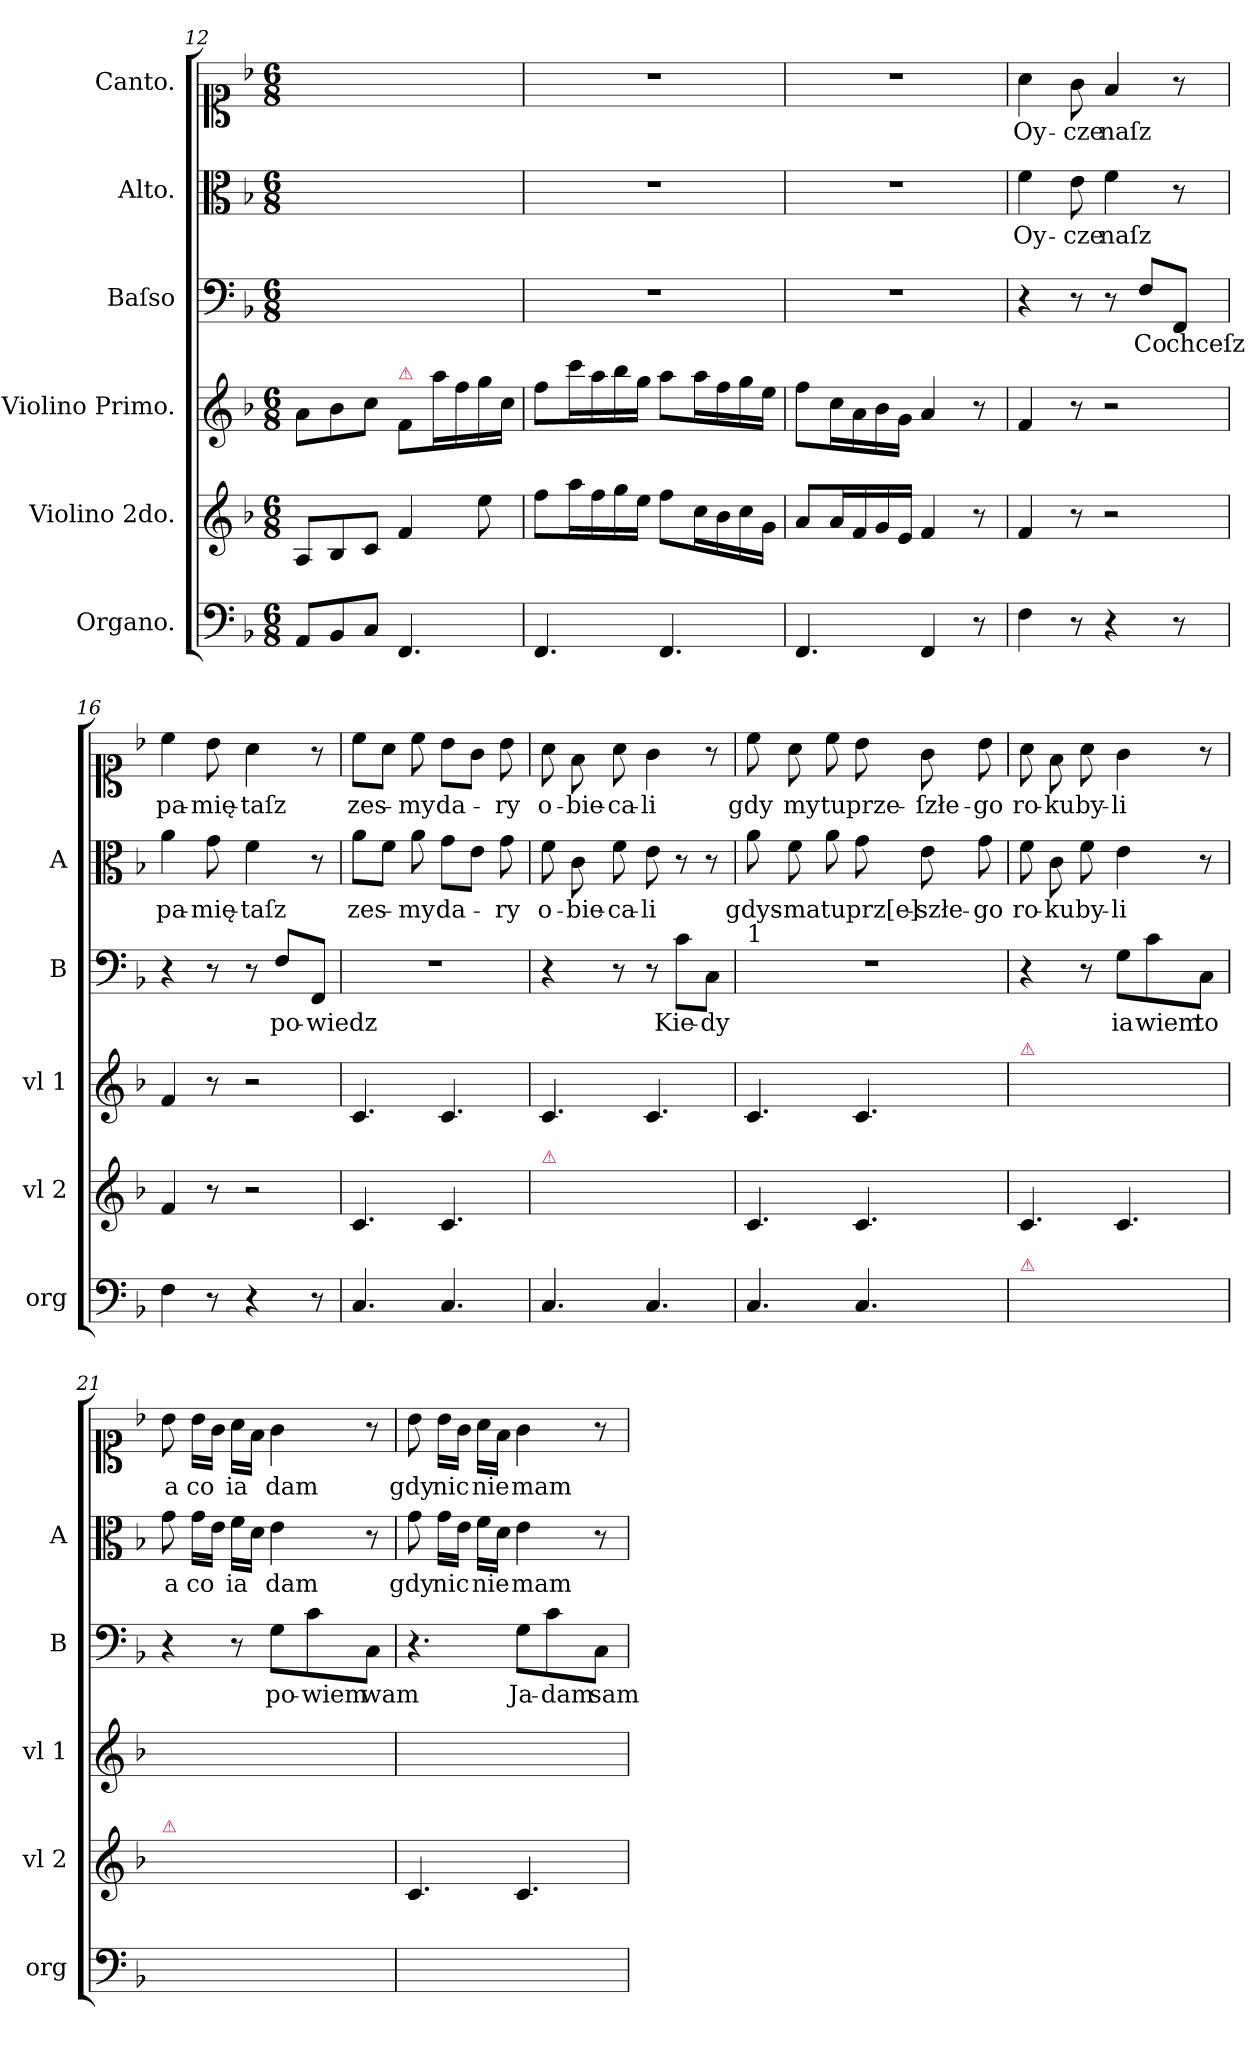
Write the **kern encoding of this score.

**kern	**kern	**kern	**kern	**text	**kern	**text	**kern	**text
*part6	*part5	*part4	*part3	*part3	*part2	*part2	*part1	*part1
*staff6	*staff5	*staff4	*staff3	*staff3	*staff2	*staff2	*staff1	*staff1
*I"Organo.	*I"Violino 2do.	*I"Violino Primo.	*I"Baſso	*	*I"Alto.	*	*I"Canto.	*
*I'org	*I'vl 2	*I'vl 1	*I'B	*	*I'A	*	*	*
*clefF4	*clefG2	*clefG2	*clefF4	*	*clefC3	*	*clefC1	*
*k[b-]	*k[b-]	*k[b-]	*k[b-]	*	*k[b-]	*	*k[b-]	*
*F:	*F:	*F:	*F:	*	*F:	*	*F:	*
*M6/8	*M6/8	*M6/8	*M6/8	*	*M6/8	*	*M6/8	*
=12	=12	=12	=12	=12	=12	=12	=12	=12
8AA/L	8A/L	8a\L	2.ryy	.	2.ryy	.	2.ryy	.
8BB-/	8B-/	8b-\	.	.	.	.	.	.
8C/J	8c/J	8cc\J	.	.	.	.	.	.
!	!	!LO:TX:a:color=crimson:t=⚠	!	!	!	!	!	!
4.FF/	4f/	8f/L	.	.	.	.	.	.
.	.	16aa\L	.	.	.	.	.	.
.	.	16ff\	.	.	.	.	.	.
.	8ee\	16gg\	.	.	.	.	.	.
.	.	16cc\JJ	.	.	.	.	.	.
=13	=13	=13	=13	=13	=13	=13	=13	=13
4.FF/	8ff\L	8ff\L	2.r	.	2.r	.	2.r	.
.	16aa\L	16ccc\L	.	.	.	.	.	.
.	16ff\	16aa\	.	.	.	.	.	.
.	16gg\	16bb-\	.	.	.	.	.	.
.	16ee\JJ	16gg\JJ	.	.	.	.	.	.
4.FF/	8ff\L	8aa\L	.	.	.	.	.	.
.	16cc\L	16aa\L	.	.	.	.	.	.
.	16b-\	16ff\	.	.	.	.	.	.
.	16cc\	16gg\	.	.	.	.	.	.
.	16g\JJ	16ee\JJ	.	.	.	.	.	.
=14	=14	=14	=14	=14	=14	=14	=14	=14
4.FF/	8a/L	8ff\L	2.r	.	2.r	.	2.r	.
.	16a/L	16cc\L	.	.	.	.	.	.
.	16f/	16a\	.	.	.	.	.	.
.	16g/	16b-\	.	.	.	.	.	.
.	16e/JJ	16g\JJ	.	.	.	.	.	.
4FF/	4f/	4a/	.	.	.	.	.	.
8r	8r	8r	.	.	.	.	.	.
=15	=15	=15	=15	=15	=15	=15	=15	=15
4F\	4f/	4f/	4r	.	4f\	Oy-	4a\	Oy-
8r	8r	8r	8r	.	8e\	-cze	8g\	-cze
!	!LO:N:vis=2	!LO:N:vis=2	!	!	!	!	!	!
4r	4.r	4.r	8r	.	4f\	naſz	4f/	naſz
.	.	.	8F/L	Co	.	.	.	.
8r	.	.	8FF/J	chceſz	8r	.	8r	.
=16	=16	=16	=16	=16	=16	=16	=16	=16
4F\	4f/	4f/	4r	.	4a\	pa-	4cc\	pa-
8r	8r	8r	8r	.	8g\	-mię-	8b-\	-mię-
!	!LO:N:vis=2	!LO:N:vis=2	!	!	!	!	!	!
4r	4.r	4.r	8r	.	4f\	-taſz	4a\	-taſz
.	.	.	8F/L	po-	.	.	.	.
8r	.	.	8FF/J	-wiedz	8r	.	8r	.
=17	=17	=17	=17	=17	=17	=17	=17	=17
4.C/	4.c/	4.c/	2.r	.	8a\L	zes-	8cc\L	zes-
.	.	.	.	.	8f\J	.	8a\J	.
.	.	.	.	.	8a\	-my	8cc\	-my
4.C/	4.c/	4.c/	.	.	8g\L	da-	8b-\L	da-
.	.	.	.	.	8e\J	.	8g\J	.
.	.	.	.	.	8g\	-ry	8b-\	-ry
=18	=18	=18	=18	=18	=18	=18	=18	=18
!	!LO:TX:a:color=crimson:t=⚠	!	!	!	!	!	!	!
4.C/	4.c/yy	4.c/	4r	.	8f\	o-	8a\	o-
.	.	.	.	.	8c\	-bie-	8f\	-bie-
.	.	.	8r	.	8f\	-ca-	8a\	-ca-
4.C/	4.c/yy	4.c/	8r	.	8e\	-li	4g\	-li
.	.	.	8c\L	Kie-	8r	.	.	.
.	.	.	8C\J	-dy	8r	.	8r	.
=19	=19	=19	=19	=19	=19	=19	=19	=19
!	!	!	!LO:TX:a:t=1	!	!	!	!	!
4.C/	4.c/	4.c/	2.r	.	8a\	gdys-	8cc\	gdy
.	.	.	.	.	8f\	-ma	8a\	my
.	.	.	.	.	8a\	tu	8cc\	tu
4.C/	4.c/	4.c/	.	.	8g\	prz[e]-	8b-\	prze-
.	.	.	.	.	8e\	-szłe-	8g\	-ſzłe-
.	.	.	.	.	8g\	-go	8b-\	-go
=20	=20	=20	=20	=20	=20	=20	=20	=20
!	!	!LO:TX:a:color=crimson:t=⚠	!	!	!	!	!	!
!LO:TX:a:color=crimson:t=⚠	!	!	!	!	!	!	!	!
4.C/yy	4.c/	4.c/yy	4r	.	8f\	ro-	8a\	ro-
.	.	.	.	.	8c\	-ku	8f\	-ku
.	.	.	8r	.	8f\	by-	8a\	by-
4.C/yy	4.c/	4.c/yy	8G\L	ia	4e\	-li	4g\	-li
.	.	.	8c\	wiem	.	.	.	.
.	.	.	8C\J	to	8r	.	8r	.
=21	=21	=21	=21	=21	=21	=21	=21	=21
!	!LO:TX:a:color=crimson:t=⚠	!	!	!	!	!	!	!
4.C/yy	4.c/yy	4.c/yy	4r	.	8g\	a	8b-\	a
.	.	.	.	.	16g\LL	co	16b-\LL	co
.	.	.	.	.	16e\JJ	.	16g\JJ	.
.	.	.	8r	.	16f\LL	ia	16a\LL	ia
.	.	.	.	.	16d\JJ	.	16f\JJ	.
4.C/yy	4.c/yy	4.c/yy	8G\L	po-	4e\	dam	4g\	dam
.	.	.	8c\	-wiem	.	.	.	.
.	.	.	8C\J	wam	8r	.	8r	.
=22	=22	=22	=22	=22	=22	=22	=22	=22
4.C/yy	4.c/	4.c/yy	4.r	.	8g\	gdy	8b-\	gdy
.	.	.	.	.	16g\LL	nic	16b-\LL	nic
.	.	.	.	.	16e\JJ	.	16g\JJ	.
.	.	.	.	.	16f\LL	nie	16a\LL	nie
.	.	.	.	.	16d\JJ	.	16f\JJ	.
4.C/yy	4.c/	4.c/yy	8G\L	Ja-	4e\	mam	4g\	mam
.	.	.	8c\	-dam	.	.	.	.
.	.	.	8C\J	sam	8r	.	8r	.
=	=	=	=	=	=	=	=	=
*-	*-	*-	*-	*-	*-	*-	*-	*-
